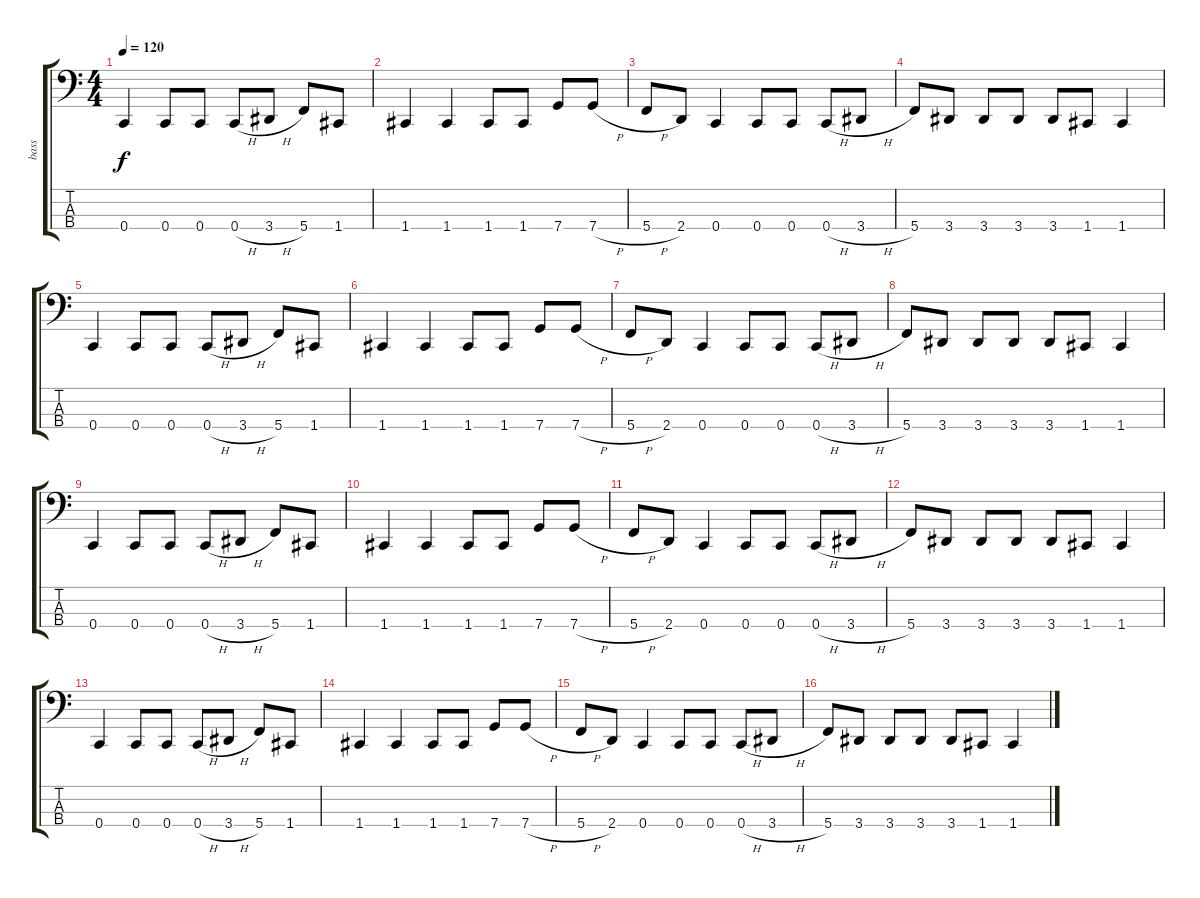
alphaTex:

\track ("bass" "bass") {instrument electricbassfinger}
\staff {score tabs}
\tuning (F2 C2 G1 C1) {hide}
\ts (4 4)
\tempo 120
\clef f4
\ks c
0.4.4{dy f} 0.4.8 0.4.8 0.4{h}.8 3.4{h}.8 5.4.8 1.4.8 |
1.4.4 1.4.4 1.4.8 1.4.8 7.4.8 7.4{h}.8 |
5.4{h}.8 2.4.8 0.4.4 0.4.8 0.4.8 0.4{h}.8 3.4{h}.8 |
5.4.8 3.4.8 3.4.8 3.4.8 3.4.8 1.4.8 1.4.4 |
0.4.4 0.4.8 0.4.8 0.4{h}.8 3.4{h}.8 5.4.8 1.4.8 |
1.4.4 1.4.4 1.4.8 1.4.8 7.4.8 7.4{h}.8 |
5.4{h}.8 2.4.8 0.4.4 0.4.8 0.4.8 0.4{h}.8 3.4{h}.8 |
5.4.8 3.4.8 3.4.8 3.4.8 3.4.8 1.4.8 1.4.4 |
0.4.4 0.4.8 0.4.8 0.4{h}.8 3.4{h}.8 5.4.8 1.4.8 |
1.4.4 1.4.4 1.4.8 1.4.8 7.4.8 7.4{h}.8 |
5.4{h}.8 2.4.8 0.4.4 0.4.8 0.4.8 0.4{h}.8 3.4{h}.8 |
5.4.8 3.4.8 3.4.8 3.4.8 3.4.8 1.4.8 1.4.4 |
0.4.4 0.4.8 0.4.8 0.4{h}.8 3.4{h}.8 5.4.8 1.4.8 |
1.4.4 1.4.4 1.4.8 1.4.8 7.4.8 7.4{h}.8 |
5.4{h}.8 2.4.8 0.4.4 0.4.8 0.4.8 0.4{h}.8 3.4{h}.8 |
5.4.8 3.4.8 3.4.8 3.4.8 3.4.8 1.4.8 1.4.4
